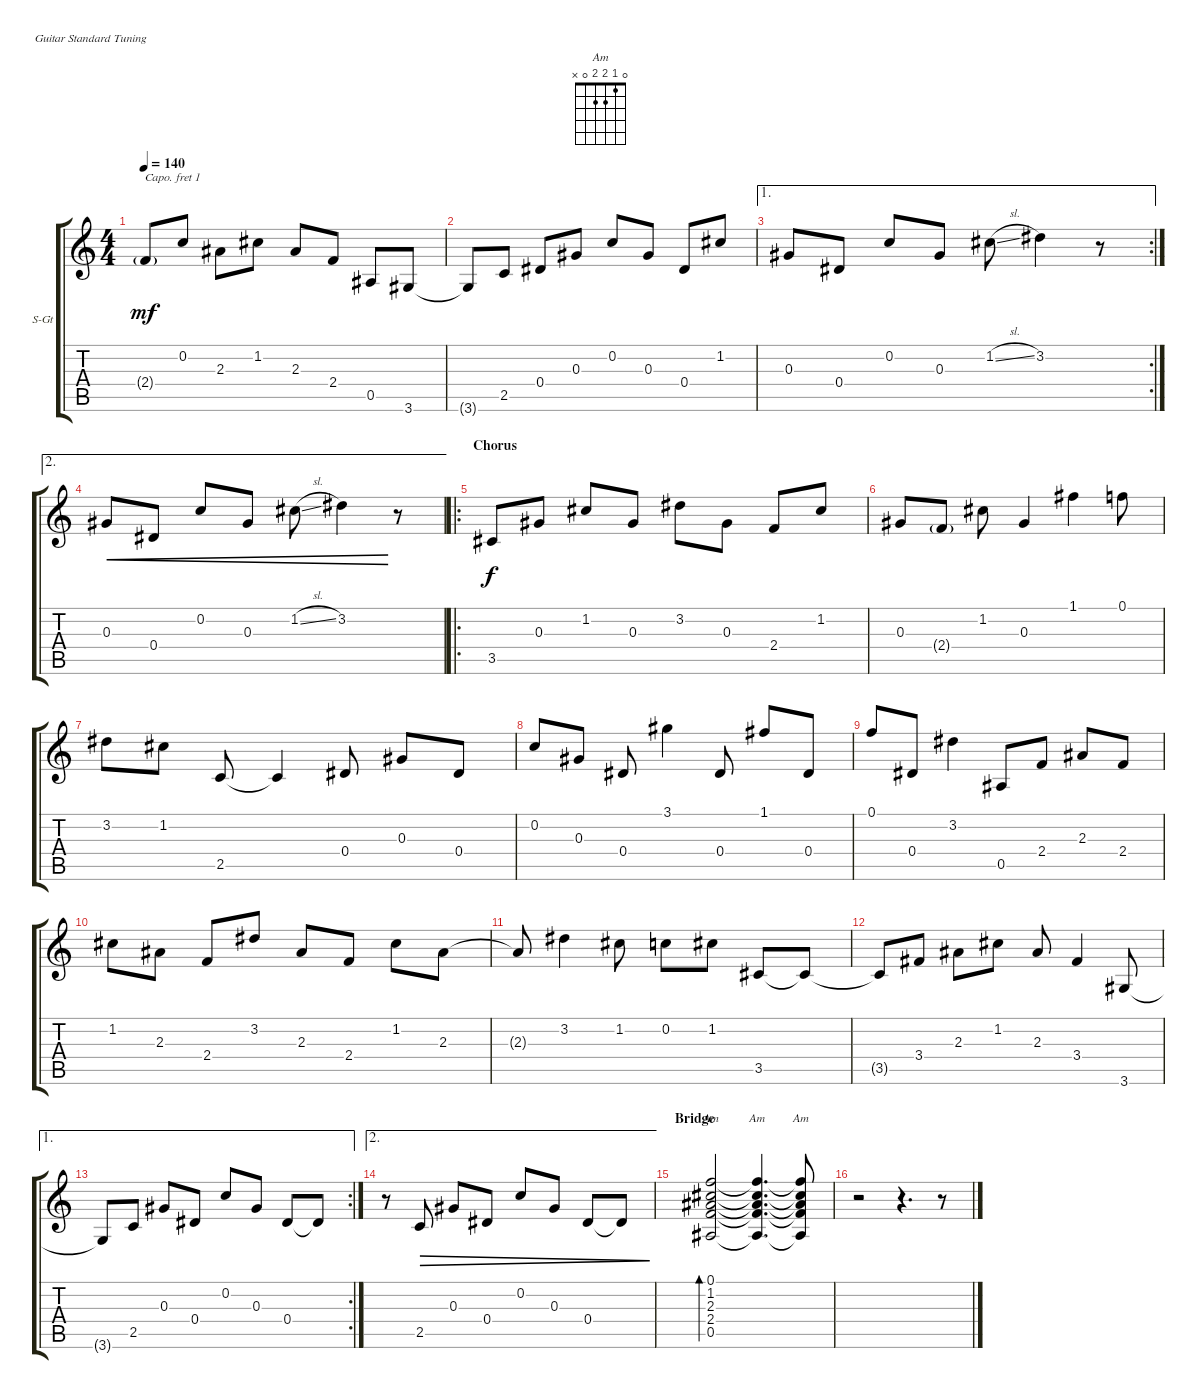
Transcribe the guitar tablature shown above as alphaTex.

\defaultSystemsLayout 4
\bracketExtendMode groupsimilarinstruments
\firstSystemTrackNameOrientation horizontal
\otherSystemsTrackNameOrientation horizontal
\track ("Steel Guitar" "S-Gt") {instrument acousticguitarsteel}
\staff {score tabs}
\capo 1
\tuning (E4 B3 G3 D3 A2 E2)
\chord ("Am" 0 1 2 2 0 x)
\ts (4 4)
\tempo 140
\clef g2
\ks c
2.4{g}.8{dy mf} 0.2.8 2.3.8 1.2.8 2.3.8 2.4.8 0.5.8 3.6.8 |
3.6{t}.8 2.5.8 0.4.8 0.3.8 0.2.8 0.3.8 0.4.8 1.2.8 |
\ae 1
\rc 2
0.3.8 0.4.8 0.2.8 0.3.8 1.2{sl}.8 3.2.4 r.8 |
\ae 2
0.3.8{cre} 0.4.8{cre} 0.2.8{cre} 0.3.8{cre} 1.2{sl}.8{cre} 3.2.4{cre} r.8 |
\ro
\section ("" "Chorus")
3.5.8{dy f} 0.3.8 1.2.8 0.3.8 3.2.8 0.3.8 2.4.8 1.2.8 |
0.3.8 2.4{g}.8 1.2.8 0.3.4 1.1.4 0.1.8 |
3.2.8 1.2.8 2.5.8 2.5{t}.4 0.4.8 0.3.8 0.4.8 |
0.2.8 0.3.8 0.4.8 3.1.4 0.4.8 1.1.8 0.4.8 |
0.1.8 0.4.8 3.2.4 0.5.8 2.4.8 2.3.8 2.4.8 |
1.2.8 2.3.8 2.4.8 3.2.8 2.3.8 2.4.8 1.2.8 2.3.8 |
2.3{t}.8 3.2.4 1.2.8 0.2.8 1.2.8 3.5.8 3.5{t}.8 |
3.5{t}.8 3.4.8 2.3.8 1.2.8 2.3.8 3.4.4 3.6.8 |
\ae 1
\rc 2
3.6{t}.8 2.5.8 0.3.8 0.4.8 0.2.8 0.3.8 0.4.8 0.4{t}.8 |
\ae 2
r.8 2.5.8{dec} 0.3.8{dec} 0.4.8{dec} 0.2.8{dec} 0.3.8{dec} 0.4.8{dec} 0.4{t}.8{dec} |
\section ("" "Bridge")
(0.5 2.4 2.3 1.2 0.1).2{bd 464 ch "Am"} (0.5{t} 2.4{t} 2.3{t} 1.2{t} 0.1{t}).4{d ch "Am"} (0.5{t} 2.4{t} 2.3{t} 1.2{t} 0.1{t}).8{ch "Am"} |
r.2 r.4{d} r.8
